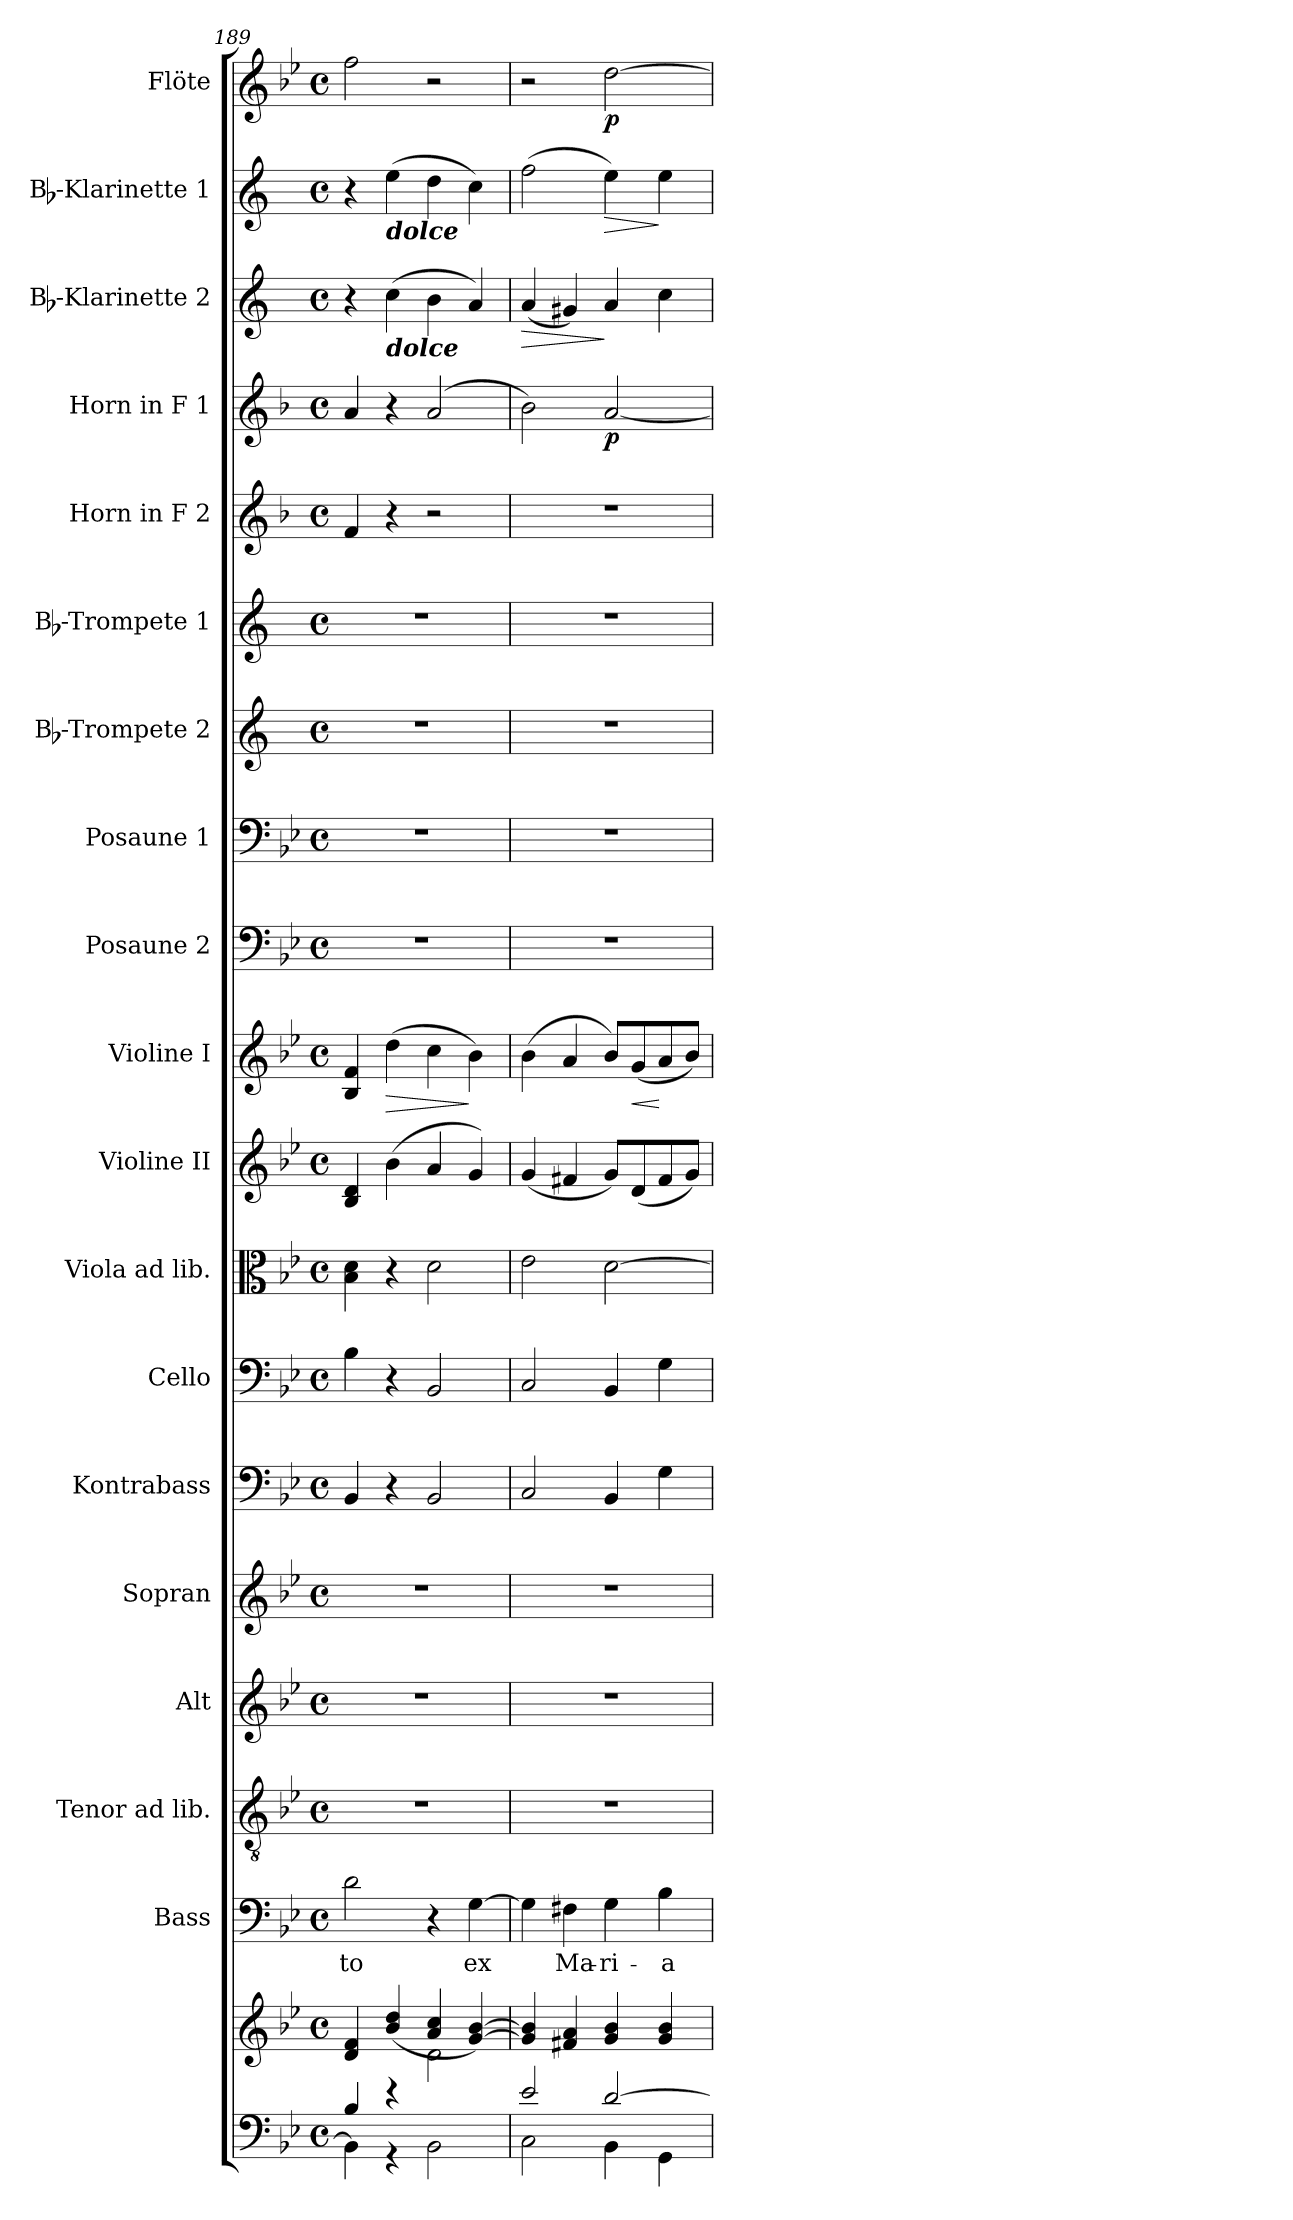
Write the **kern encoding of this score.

**kern	**kern	**kern	**text	**kern	**kern	**kern	**kern	**kern	**kern	**kern	**kern	**dynam	**kern	**kern	**kern	**kern	**kern	**kern	**dynam	**kern	**dynam	**kern	**dynam	**kern	**dynam
*part19	*part19	*part18	*part18	*part17	*part16	*part15	*part14	*part13	*part12	*part11	*part10	*part10	*part9	*part8	*part7	*part6	*part5	*part4	*part4	*part3	*part3	*part2	*part2	*part1	*part1
*staff20	*staff19	*staff18	*staff18	*staff17	*staff16	*staff15	*staff14	*staff13	*staff12	*staff11	*staff10	*staff10	*staff9	*staff8	*staff7	*staff6	*staff5	*staff4	*staff4	*staff3	*staff3	*staff2	*staff2	*staff1	*staff1
*	*	*I"Bass	*	*I"Tenor ad lib.	*I"Alt	*I"Sopran	*I"Kontrabass	*I"Cello	*I"Viola ad lib.	*I"Violine II	*I"Violine I	*	*I"Posaune 2	*I"Posaune 1	*I"Bb-Trompete 2	*I"Bb-Trompete 1	*I"Horn in F 2	*I"Horn in F 1	*	*I"Bb-Klarinette 2	*	*I"Bb-Klarinette 1	*	*I"Flöte	*
*	*	*I'B.	*	*I'T.	*I'A.	*I'S.	*I'Kb.	*	*I'Vla.	*I'Vl. II	*I'Vl. I	*	*I'Pos. 2	*I'Pos. 1	*I'Bb Trp. 2	*I'Bb Trp. 1	*	*	*	*I'Bb Kl. 2	*	*I'Bb Kl. 1	*	*I'Fl.	*
*clefF4	*clefG2	*clefF4	*	*clefGv2	*clefG2	*clefG2	*clefF4	*clefF4	*clefC3	*clefG2	*clefG2	*	*clefF4	*clefF4	*clefG2	*clefG2	*clefG2	*clefG2	*	*clefG2	*	*clefG2	*	*clefG2	*
*	*	*	*	*	*	*	*ITrd7c12	*	*	*	*	*	*	*	*ITrd1c2	*ITrd1c2	*ITrd4c7	*ITrd4c7	*	*ITrd1c2	*	*ITrd1c2	*	*	*
*k[b-e-]	*k[b-e-]	*k[b-e-]	*	*k[b-e-]	*k[b-e-]	*k[b-e-]	*k[b-e-]	*k[b-e-]	*k[b-e-]	*k[b-e-]	*k[b-e-]	*	*k[b-e-]	*k[b-e-]	*k[b-e-]	*k[b-e-]	*k[b-e-]	*k[b-e-]	*	*k[b-e-]	*	*k[b-e-]	*	*k[b-e-]	*
*B-:	*B-:	*B-:	*	*B-:	*B-:	*B-:	*B-:	*B-:	*B-:	*B-:	*B-:	*	*B-:	*B-:	*B-:	*B-:	*B-:	*B-:	*	*B-:	*	*B-:	*	*B-:	*
*M4/4	*M4/4	*M4/4	*	*M4/4	*M4/4	*M4/4	*M4/4	*M4/4	*M4/4	*M4/4	*M4/4	*	*M4/4	*M4/4	*M4/4	*M4/4	*M4/4	*M4/4	*	*M4/4	*	*M4/4	*	*M4/4	*
*met(c)	*met(c)	*met(c)	*	*met(c)	*met(c)	*met(c)	*met(c)	*met(c)	*met(c)	*met(c)	*met(c)	*	*met(c)	*met(c)	*met(c)	*met(c)	*met(c)	*met(c)	*	*met(c)	*	*met(c)	*	*met(c)	*
=189	=189	=189	=189	=189	=189	=189	=189	=189	=189	=189	=189	=189	=189	=189	=189	=189	=189	=189	=189	=189	=189	=189	=189	=189	=189
*^	*^	*	*	*	*	*	*	*	*	*	*	*	*	*	*	*	*	*	*	*	*	*	*	*	*
!	!	!	!	!	!LO:LY:b	!	!	!	!	!	!	!	!	!	!	!	!	!	!	!	!	!	!	!	!	!	!
4B-/	4BB-\]	4d/ 4f/	2ryy	2d\	-to	1r	1r	1r	4BBB-/	4B-\	4B-\ 4d\	4B-/ 4d/	4B-/ 4f/	.	1r	1r	1r	1r	4B-/	4d/	.	4r	.	4r	.	2ff\	.
!	!	!	!	!	!	!	!	!	!	!	!	!	!	!	!	!	!	!	!	!	!	!	!	!LO:TX:b:Bi:t=dolce	!	!	!
!	!	!	!	!	!	!	!	!	!	!	!	!	!	!	!	!	!	!	!	!	!	!LO:TX:b:Bi:t=dolce	!	!	!	!	!
!	!	!	!	!	!	!	!	!	!	!	!	!	!	!LO:HP:b	!	!	!	!	!	!	!	!	!	!	!	!	!
4r	4r	(4b-/ 4dd/	.	.	.	.	.	.	4r	4r	4r	(>4b-\	(>4dd\	>	.	.	.	.	4r	4r	.	(>4b-\	.	(>4dd\	.	.	.
2ryy	2BB-\	4a/ 4cc/	2d\	4r	.	.	.	.	2BBB-/	2BB-/	2d\	4a/	4cc\	.	.	.	.	.	2r	(2d/	.	4a\	.	4cc\	.	2r	.
!	!	!	!	!	!LO:LY:b	!	!	!	!	!	!	!	!	!	!	!	!	!	!	!	!	!	!	!	!	!	!
.	.	[>4g/ [>4b-/)	.	[4G\	ex	.	.	.	.	.	.	4g/)	4b-\)	]	.	.	.	.	.	.	.	4g/)	.	4b-\)	.	.	.
*	*	*v	*v	*	*	*	*	*	*	*	*	*	*	*	*	*	*	*	*	*	*	*	*	*	*	*	*
=190	=190	=190	=190	=190	=190	=190	=190	=190	=190	=190	=190	=190	=190	=190	=190	=190	=190	=190	=190	=190	=190	=190	=190	=190	=190	=190
!	!	!	!	!	!	!	!	!	!	!	!	!	!	!	!	!	!	!	!	!	!	!LO:HP:b	!	!	!	!
2e-/	2C\	4g/] 4b-/]	4G\]	.	1r	1r	1r	2CC/	2C/	2e-\	(<4g/	(>4b-\	.	1r	1r	1r	1r	1r	2e-\)	.	(<4g/	>	(>2ee-\	.	2r	.
!	!	!	!	!LO:LY:b	!	!	!	!	!	!	!	!	!	!	!	!	!	!	!	!	!	!	!	!	!	!
.	.	4f#X/ 4a/	4F#X\	Ma-	.	.	.	.	.	.	4f#X/	4a/	.	.	.	.	.	.	.	.	4f#X/)	.	.	.	.	.
!	!	!	!	!LO:LY:b	!	!	!	!	!	!	!	!	!	!	!	!	!	!	!	!LO:DY:b	!	!	!	!LO:HP:b	!	!LO:DY:b
[>2d/	4BB-\	4g/ 4b-/	4G\	-ri-	.	.	.	4BBB-/	4BB-/	[2d\	8g/L)	8b-/L)	.	.	.	.	.	.	[2d/	p	4g/	]	4dd\)	>	[2dd\	p
!	!	!	!	!	!	!	!	!	!	!	!	!	!LO:HP:b	!	!	!	!	!	!	!	!	!	!	!	!	!
.	.	.	.	.	.	.	.	.	.	.	(<8d/	(<8g/	<	.	.	.	.	.	.	.	.	.	.	.	.	.
!	!	!	!	!LO:LY:b	!	!	!	!	!	!	!	!	!	!	!	!	!	!	!	!	!	!	!	!	!	!
.	4GG\	4g/ 4b-/	4B-\	-a	.	.	.	4GG\	4G\	.	8f#/	8a/	[	.	.	.	.	.	.	.	4b-\	.	4dd\	]	.	.
.	.	.	.	.	.	.	.	.	.	.	8g/J)	8b-/J)	.	.	.	.	.	.	.	.	.	.	.	.	.	.
*v	*v	*	*	*	*	*	*	*	*	*	*	*	*	*	*	*	*	*	*	*	*	*	*	*	*	*
=	=	=	=	=	=	=	=	=	=	=	=	=	=	=	=	=	=	=	=	=	=	=	=	=	=
*-	*-	*-	*-	*-	*-	*-	*-	*-	*-	*-	*-	*-	*-	*-	*-	*-	*-	*-	*-	*-	*-	*-	*-	*-	*-
